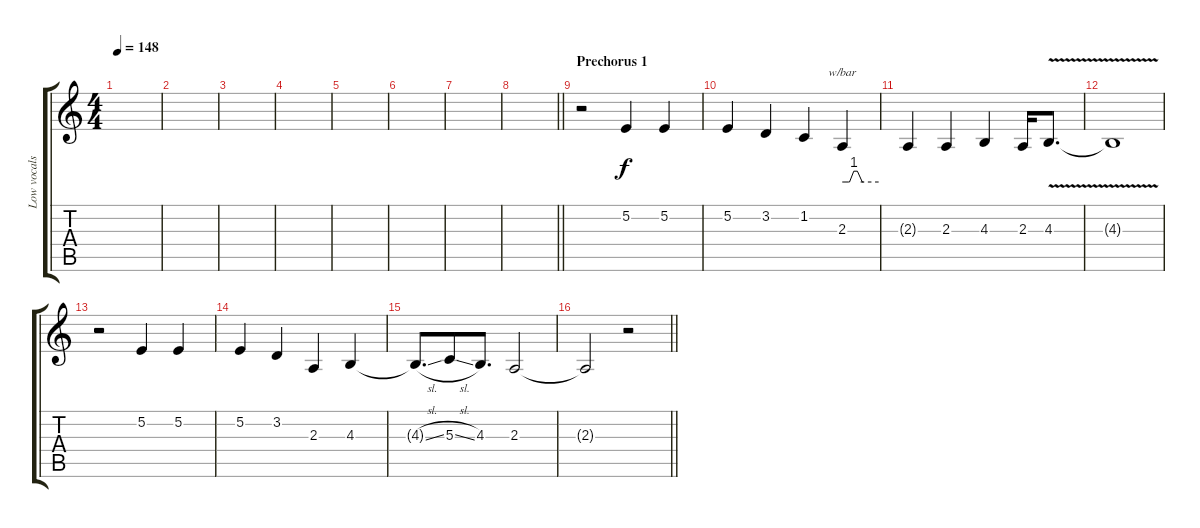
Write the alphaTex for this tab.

\track ("Low vocals" "Low vocals") {instrument flute}
\staff {score tabs}
\tuning (E4 B3 G3 D3 A2 E2) {hide}
\ts (4 4)
\tempo 148
\clef g2
\ks c
|
|
|
|
|
|
|
\barLineRight lightlight
|
\section ("" "Prechorus 1")
r.2{beam merge} 5.2.4 5.2.4 |
5.2.4{beam merge} 3.2.4{beam merge} 1.2.4{beam merge} 2.3.4{tbe (custom default 0 0 10 0 12 0 19 4 25 4 33 0 35 0 60 0)} |
2.3{t}.4 2.3.4 4.3.4 2.3.16 4.3{v}.8{d} |
4.3{t}.1 |
r.2{beam merge} 5.2.4{beam merge} 5.2.4 |
5.2.4 3.2.4{beam merge} 2.3.4 4.3.4 |
4.3{sl t}.8{d} 5.3{sl}.8{beam merge} 4.3.8{d beam merge} 2.3.2 |
\barLineRight lightlight
2.3{t}.2 r.2
